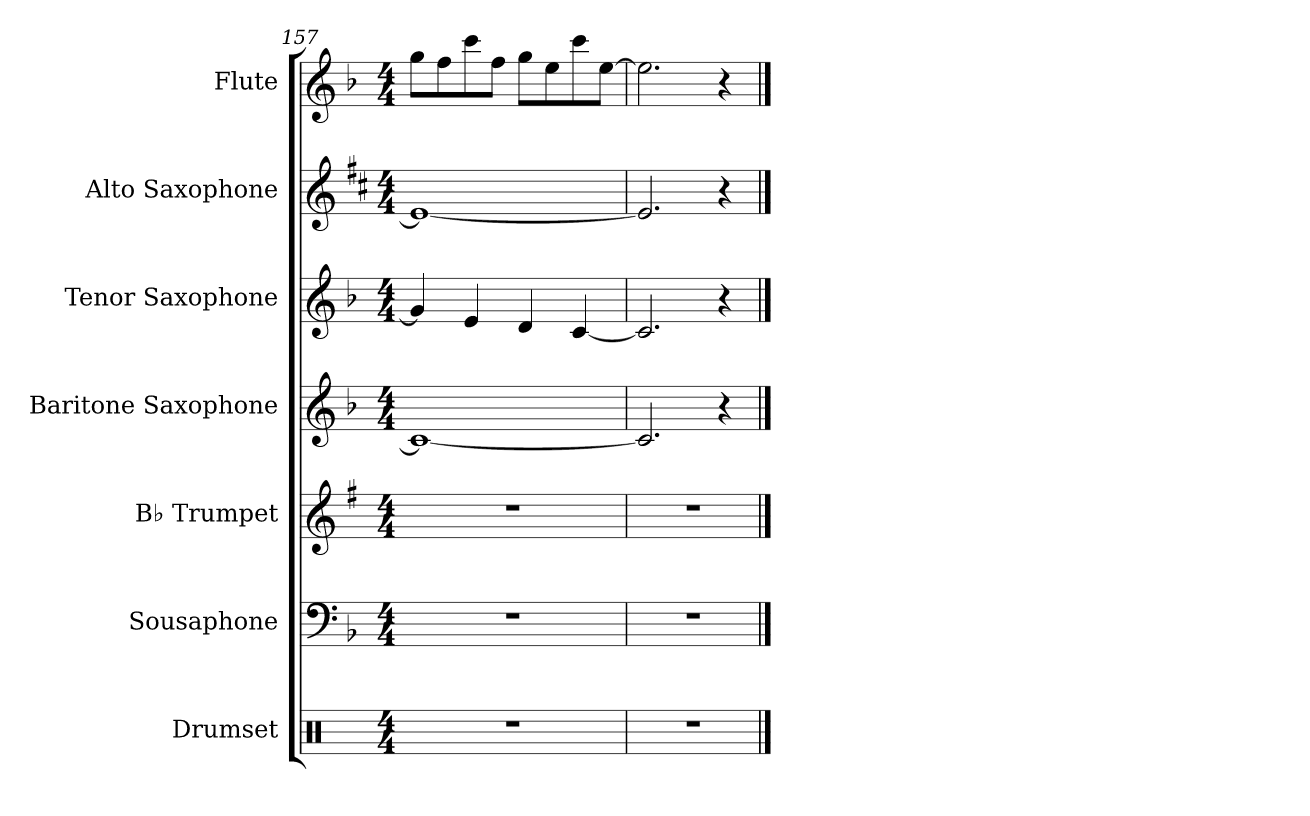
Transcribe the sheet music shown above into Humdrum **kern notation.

**kern	**kern	**kern	**kern	**kern	**kern	**kern
*part7	*part6	*part5	*part4	*part3	*part2	*part1
*staff7	*staff6	*staff5	*staff4	*staff3	*staff2	*staff1
*I"Drumset	*I"Sousaphone	*I"B♭ Trumpet	*I"Baritone Saxophone	*I"Tenor Saxophone	*I"Alto Saxophone	*I"Flute
*I'Drs.	*I'Sphn.	*I'B♭ Tpt.	*I'Bar. Sax.	*I'T. Sax.	*I'A. Sax.	*I'Fl.
!!LO:PB:g=z
*clefX	*clefF4	*clefG2	*clefG2	*clefG2	*clefG2	*clefG2
*	*	*ITrd1c2	*ITrd12c21	*ITrd8c14	*ITrd5c9	*
*k[]	*k[b-]	*k[b-]	*k[b-]	*k[b-]	*k[b-]	*k[b-]
*M4/4	*M4/4	*M4/4	*M4/4	*M4/4	*M4/4	*M4/4
=157	=157	=157	=157	=157	=157	=157
1r	1r	1r	1C_	4G/]	1G_	8gg\L
.	.	.	.	.	.	8ff\
.	.	.	.	4E/	.	8ccc\
.	.	.	.	.	.	8ff\J
.	.	.	.	4D/	.	8gg\L
.	.	.	.	.	.	8ee\
.	.	.	.	[4C/	.	8ccc\
.	.	.	.	.	.	[8ee\J
=158	=158	=158	=158	=158	=158	=158
1r	1r	1r	2.C/]	2.C/]	2.G/]	2.ee\]
.	.	.	4r	4r	4r	4r
==	==	==	==	==	==	==
*-	*-	*-	*-	*-	*-	*-
